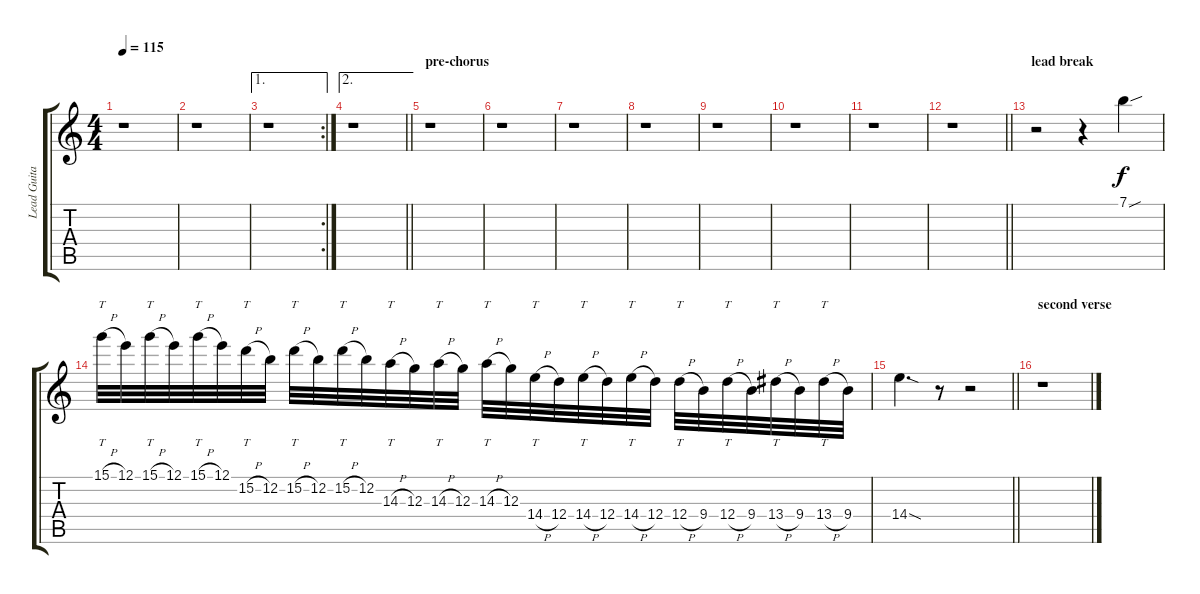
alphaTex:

\track ("Lead Guitar" "Lead Guita") {instrument overdrivenguitar}
\staff {score tabs}
\tuning (E4 B3 G3 D3 A2 E2) {hide}
\ts (4 4)
\tempo 115
\clef g2
\ks c
r.1{dy f} |
r.1 |
\ae 1
\rc 2
r.1 |
\ae 2
\barLineRight lightlight
r.1 |
\section ("" "pre-chorus")
r.1 |
r.1 |
r.1 |
r.1 |
r.1 |
r.1 |
r.1 |
\barLineRight lightlight
r.1 |
\section ("" "lead break")
r.2 r.4 7.1{sou}.4 |
15.1{h}.32{tt} 12.1.32 15.1{h}.32{tt} 12.1.32 15.1{h}.32{tt} 12.1.32 15.2{h}.32{tt} 12.2.32 15.2{h}.32{tt} 12.2.32 15.2{h}.32{tt} 12.2.32 14.3{h}.32{tt} 12.3.32 14.3{h}.32{tt} 12.3.32 14.3{h}.32{tt} 12.3.32 14.4{h}.32{tt} 12.4.32 14.4{h}.32{tt} 12.4.32 14.4{h}.32{tt} 12.4.32 12.4{h}.32{tt} 9.4.32 12.4{h}.32{tt} 9.4.32 13.4{h}.32{tt} 9.4.32 13.4{h}.32{tt} 9.4.32 |
\barLineRight lightlight
14.4{sod}.4{d} r.8 r.2 |
\section ("" "second verse")
r.1
